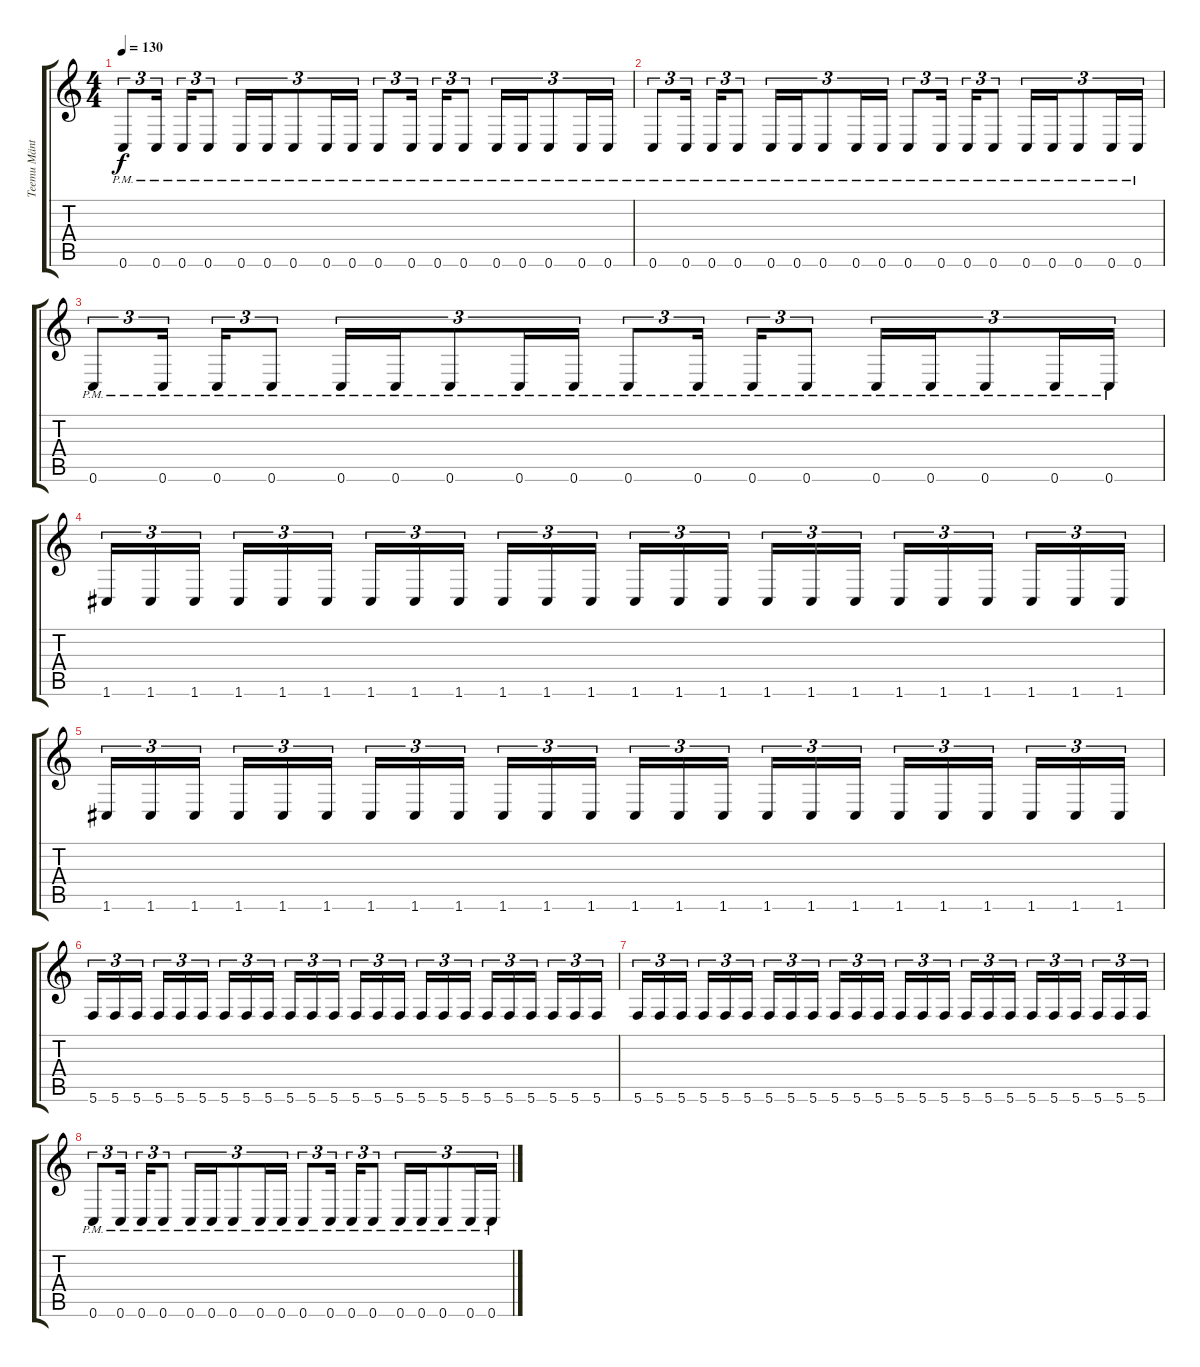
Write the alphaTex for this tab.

\track ("Teemu Mäntysaari" "Teemu Mänt") {instrument distortionguitar}
\staff {score tabs}
\tuning (D4 A3 F3 C3 G2 C2) {hide}
\ts (4 4)
\tempo 130
\clef g2
\ks c
0.6{pm}.8{tu (3 2) dy f} 0.6{pm}.16{tu (3 2) beam splitsecondary} 0.6{pm}.16{tu (3 2)} 0.6{pm}.8{tu (3 2)} 0.6{pm}.16{tu (3 2)} 0.6{pm}.16{tu (3 2)} 0.6{pm}.8{tu (3 2)} 0.6{pm}.16{tu (3 2)} 0.6{pm}.16{tu (3 2)} 0.6{pm}.8{tu (3 2)} 0.6{pm}.16{tu (3 2) beam splitsecondary} 0.6{pm}.16{tu (3 2)} 0.6{pm}.8{tu (3 2)} 0.6{pm}.16{tu (3 2)} 0.6{pm}.16{tu (3 2)} 0.6{pm}.8{tu (3 2)} 0.6{pm}.16{tu (3 2)} 0.6{pm}.16{tu (3 2)} |
0.6{pm}.8{tu (3 2)} 0.6{pm}.16{tu (3 2) beam splitsecondary} 0.6{pm}.16{tu (3 2)} 0.6{pm}.8{tu (3 2)} 0.6{pm}.16{tu (3 2)} 0.6{pm}.16{tu (3 2)} 0.6{pm}.8{tu (3 2)} 0.6{pm}.16{tu (3 2)} 0.6{pm}.16{tu (3 2)} 0.6{pm}.8{tu (3 2)} 0.6{pm}.16{tu (3 2) beam splitsecondary} 0.6{pm}.16{tu (3 2)} 0.6{pm}.8{tu (3 2)} 0.6{pm}.16{tu (3 2)} 0.6{pm}.16{tu (3 2)} 0.6{pm}.8{tu (3 2)} 0.6{pm}.16{tu (3 2)} 0.6{pm}.16{tu (3 2)} |
0.6{pm}.8{tu (3 2)} 0.6{pm}.16{tu (3 2) beam splitsecondary} 0.6{pm}.16{tu (3 2)} 0.6{pm}.8{tu (3 2)} 0.6{pm}.16{tu (3 2)} 0.6{pm}.16{tu (3 2)} 0.6{pm}.8{tu (3 2)} 0.6{pm}.16{tu (3 2)} 0.6{pm}.16{tu (3 2)} 0.6{pm}.8{tu (3 2)} 0.6{pm}.16{tu (3 2) beam splitsecondary} 0.6{pm}.16{tu (3 2)} 0.6{pm}.8{tu (3 2)} 0.6{pm}.16{tu (3 2)} 0.6{pm}.16{tu (3 2)} 0.6{pm}.8{tu (3 2)} 0.6{pm}.16{tu (3 2)} 0.6{pm}.16{tu (3 2)} |
1.6.16{tu (3 2)} 1.6.16{tu (3 2)} 1.6.16{tu (3 2) beam splitsecondary} 1.6.16{tu (3 2)} 1.6.16{tu (3 2)} 1.6.16{tu (3 2)} 1.6.16{tu (3 2)} 1.6.16{tu (3 2)} 1.6.16{tu (3 2) beam splitsecondary} 1.6.16{tu (3 2)} 1.6.16{tu (3 2)} 1.6.16{tu (3 2)} 1.6.16{tu (3 2)} 1.6.16{tu (3 2)} 1.6.16{tu (3 2) beam splitsecondary} 1.6.16{tu (3 2)} 1.6.16{tu (3 2)} 1.6.16{tu (3 2)} 1.6.16{tu (3 2)} 1.6.16{tu (3 2)} 1.6.16{tu (3 2) beam splitsecondary} 1.6.16{tu (3 2)} 1.6.16{tu (3 2)} 1.6.16{tu (3 2)} |
1.6.16{tu (3 2)} 1.6.16{tu (3 2)} 1.6.16{tu (3 2) beam splitsecondary} 1.6.16{tu (3 2)} 1.6.16{tu (3 2)} 1.6.16{tu (3 2)} 1.6.16{tu (3 2)} 1.6.16{tu (3 2)} 1.6.16{tu (3 2) beam splitsecondary} 1.6.16{tu (3 2)} 1.6.16{tu (3 2)} 1.6.16{tu (3 2)} 1.6.16{tu (3 2)} 1.6.16{tu (3 2)} 1.6.16{tu (3 2) beam splitsecondary} 1.6.16{tu (3 2)} 1.6.16{tu (3 2)} 1.6.16{tu (3 2)} 1.6.16{tu (3 2)} 1.6.16{tu (3 2)} 1.6.16{tu (3 2) beam splitsecondary} 1.6.16{tu (3 2)} 1.6.16{tu (3 2)} 1.6.16{tu (3 2)} |
5.6.16{tu (3 2)} 5.6.16{tu (3 2)} 5.6.16{tu (3 2) beam splitsecondary} 5.6.16{tu (3 2)} 5.6.16{tu (3 2)} 5.6.16{tu (3 2)} 5.6.16{tu (3 2)} 5.6.16{tu (3 2)} 5.6.16{tu (3 2) beam splitsecondary} 5.6.16{tu (3 2)} 5.6.16{tu (3 2)} 5.6.16{tu (3 2)} 5.6.16{tu (3 2)} 5.6.16{tu (3 2)} 5.6.16{tu (3 2) beam splitsecondary} 5.6.16{tu (3 2)} 5.6.16{tu (3 2)} 5.6.16{tu (3 2)} 5.6.16{tu (3 2)} 5.6.16{tu (3 2)} 5.6.16{tu (3 2) beam splitsecondary} 5.6.16{tu (3 2)} 5.6.16{tu (3 2)} 5.6.16{tu (3 2)} |
5.6.16{tu (3 2)} 5.6.16{tu (3 2)} 5.6.16{tu (3 2) beam splitsecondary} 5.6.16{tu (3 2)} 5.6.16{tu (3 2)} 5.6.16{tu (3 2)} 5.6.16{tu (3 2)} 5.6.16{tu (3 2)} 5.6.16{tu (3 2) beam splitsecondary} 5.6.16{tu (3 2)} 5.6.16{tu (3 2)} 5.6.16{tu (3 2)} 5.6.16{tu (3 2)} 5.6.16{tu (3 2)} 5.6.16{tu (3 2) beam splitsecondary} 5.6.16{tu (3 2)} 5.6.16{tu (3 2)} 5.6.16{tu (3 2)} 5.6.16{tu (3 2)} 5.6.16{tu (3 2)} 5.6.16{tu (3 2) beam splitsecondary} 5.6.16{tu (3 2)} 5.6.16{tu (3 2)} 5.6.16{tu (3 2)} |
0.6{pm}.8{tu (3 2)} 0.6{pm}.16{tu (3 2) beam splitsecondary} 0.6{pm}.16{tu (3 2)} 0.6{pm}.8{tu (3 2)} 0.6{pm}.16{tu (3 2)} 0.6{pm}.16{tu (3 2)} 0.6{pm}.8{tu (3 2)} 0.6{pm}.16{tu (3 2)} 0.6{pm}.16{tu (3 2)} 0.6{pm}.8{tu (3 2)} 0.6{pm}.16{tu (3 2) beam splitsecondary} 0.6{pm}.16{tu (3 2)} 0.6{pm}.8{tu (3 2)} 0.6{pm}.16{tu (3 2)} 0.6{pm}.16{tu (3 2)} 0.6{pm}.8{tu (3 2)} 0.6{pm}.16{tu (3 2)} 0.6{pm}.16{tu (3 2)}
